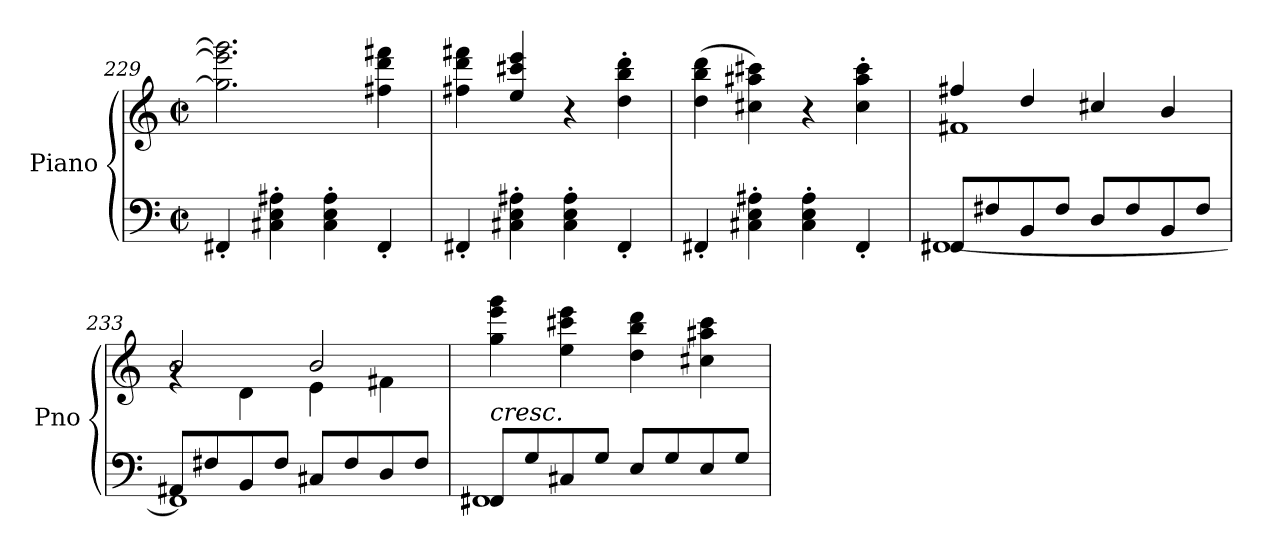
**kern	**kern
*part1	*part1
*staff2	*staff1
*I"Piano	*
*I'Pno	*
*clefF4	*clefG2
*k[]	*k[]
*M4/4	*M4/4
*met(c|)	*met(c|)
=229	=229
4FF#X'/	2.gg\] 2.eee\] 2.ggg\]
4C#X\' 4E\' 4A#X\'	.
4C#\' 4E\' 4A#\'	.
4FF#'/	4ff#X\ 4ddd\ 4fff#X\
!!LO:PB:g=z
=230	=230
4FF#X'/	4ff#X\ 4ddd\ 4fff#X\
4C#X\' 4E\' 4A#X\'	4ee/ 4ccc#X/ 4eee/
4C#\' 4E\' 4A#\'	4r
4FF#'/	4dd\' 4bb\' 4ddd\'
=231	=231
4FF#X'/	(>4dd\ 4bb\ 4ddd\
4C#X\' 4E\' 4A#X\'	4cc#X\ 4aa#X\ 4ccc#X\)
4C#\' 4E\' 4A#\'	4r
4FF#'/	4cc#\' 4aa#\' 4ccc#\'
=232	=232
*^	*^
8FF#X/L	[1FF#	4ff#X/	1f#X
8F#X/	.	.	.
8BB/	.	4dd/	.
8F#/J	.	.	.
8D/L	.	4cc#X/	.
8F#/	.	.	.
8BB/	.	4b/	.
8F#/J	.	.	.
=233	=233	=233	=233
8AA#X/L	1FF#]	2b/	4rg
8F#X/	.	.	.
8BB/	.	.	4d\
8F#/J	.	.	.
8C#X/L	.	2b/	4e\
8F#/	.	.	.
8D/	.	.	4f#X\
8F#/J	.	.	.
*	*	*v	*v
=234	=234	=234
!LO:TX:a:i:t=cresc.	!	!
8FF#X/L	1FF#	4gg\ 4eee\ 4ggg\
8G/	.	.
8C#X/	.	4ee\ 4ccc#X\ 4eee\
8G/J	.	.
8E/L	.	4dd\ 4bb\ 4ddd\
8G/	.	.
8E/	.	4cc#X\ 4aa#X\ 4ccc#\
8G/J	.	.
*v	*v	*
=	=
*-	*-
